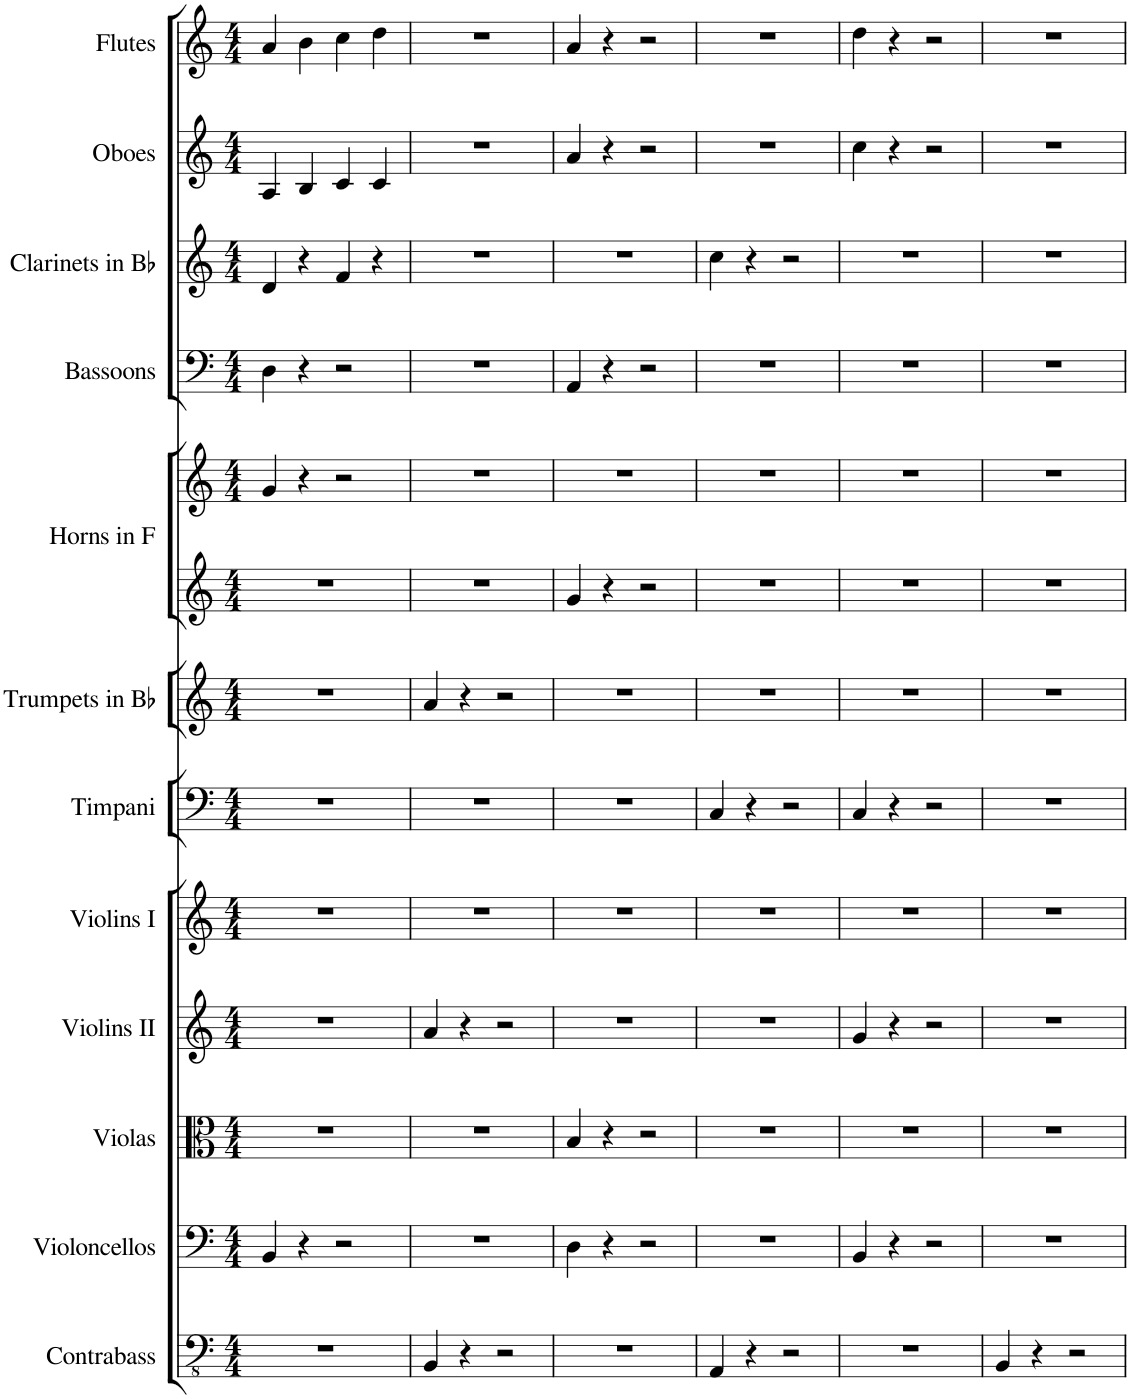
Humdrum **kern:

**kern	**kern	**kern	**kern	**kern	**kern	**kern	**kern	**kern	**kern	**kern	**kern	**kern
*part12	*part11	*part10	*part9	*part8	*part7	*part6	*part5	*part5	*part4	*part3	*part2	*part1
*staff13	*staff12	*staff11	*staff10	*staff9	*staff8	*staff7	*staff6	*staff5	*staff4	*staff3	*staff2	*staff1
*I"Contrabass	*I"Violoncellos	*I"Violas	*I"Violins II	*I"Violins I	*I"Timpani	*I"Trumpets in Bb	*I"Horns in F	*	*I"Bassoons	*I"Clarinets in Bb	*I"Oboes	*I"Flutes
*I'Cb.	*I'Vlc.	*I'Vla.	*I'Vln.	*I'Vln.	*I'Timp.	*	*	*	*I'Bsn.	*	*I'Ob.	*I'Fl.
*clefFv4	*clefF4	*clefC3	*clefG2	*clefG2	*clefF4	*clefG2	*clefG2	*clefG2	*clefF4	*clefG2	*clefG2	*clefG2
*ITrd7c12	*	*	*	*	*	*ITrd1c2	*ITrd4c7	*ITrd4c7	*	*ITrd1c2	*	*
*k[]	*k[]	*k[]	*k[]	*k[]	*k[]	*k[]	*k[]	*k[]	*k[]	*k[]	*k[]	*k[]
*M4/4	*M4/4	*M4/4	*M4/4	*M4/4	*M4/4	*M4/4	*M4/4	*M4/4	*M4/4	*M4/4	*M4/4	*M4/4
=1	=1	=1	=1	=1	=1	=1	=1	=1	=1	=1	=1	=1
1r	4BB/	1r	1r	1r	1r	1r	1r	4g/	4D\	4d/	4A/	4a/
.	4r	.	.	.	.	.	.	4r	4r	4r	4B/	4b\
.	2r	.	.	.	.	.	.	2r	2r	4f/	4c/	4cc\
.	.	.	.	.	.	.	.	.	.	4r	4c/	4dd\
=2	=2	=2	=2	=2	=2	=2	=2	=2	=2	=2	=2	=2
4BBB/	1r	1r	4a/	1r	1r	4a/	1r	1r	1r	1r	1r	1r
4r	.	.	4r	.	.	4r	.	.	.	.	.	.
2r	.	.	2r	.	.	2r	.	.	.	.	.	.
=3	=3	=3	=3	=3	=3	=3	=3	=3	=3	=3	=3	=3
1r	4D\	4B/	1r	1r	1r	1r	4g/	1r	4AA/	1r	4a/	4a/
.	4r	4r	.	.	.	.	4r	.	4r	.	4r	4r
.	2r	2r	.	.	.	.	2r	.	2r	.	2r	2r
=4	=4	=4	=4	=4	=4	=4	=4	=4	=4	=4	=4	=4
4AAA/	1r	1r	1r	1r	4C/	1r	1r	1r	1r	4cc\	1r	1r
4r	.	.	.	.	4r	.	.	.	.	4r	.	.
2r	.	.	.	.	2r	.	.	.	.	2r	.	.
=5	=5	=5	=5	=5	=5	=5	=5	=5	=5	=5	=5	=5
1r	4BB/	1r	4g/	1r	4C/	1r	1r	1r	1r	1r	4cc\	4dd\
.	4r	.	4r	.	4r	.	.	.	.	.	4r	4r
.	2r	.	2r	.	2r	.	.	.	.	.	2r	2r
=6	=6	=6	=6	=6	=6	=6	=6	=6	=6	=6	=6	=6
4BBB/	1r	1r	1r	1r	1r	1r	1r	1r	1r	1r	1r	1r
4r	.	.	.	.	.	.	.	.	.	.	.	.
2r	.	.	.	.	.	.	.	.	.	.	.	.
=	=	=	=	=	=	=	=	=	=	=	=	=
*-	*-	*-	*-	*-	*-	*-	*-	*-	*-	*-	*-	*-
